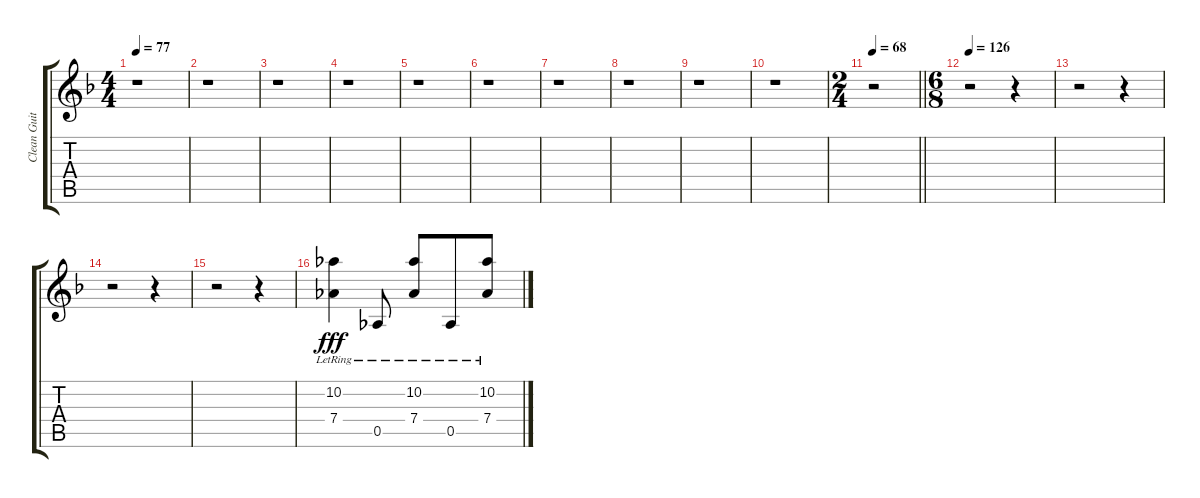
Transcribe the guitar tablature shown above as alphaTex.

\track ("Clean Guitar" "Clean Guit") {instrument acousticguitarsteel}
\staff {score tabs}
\tuning (Eb4 Bb3 Gb3 Db3 Ab2 Eb2) {hide}
\ts (4 4)
\tempo 77
\clef g2
\ks f
r.1{dy fff} |
r.1 |
r.1 |
r.1 |
r.1 |
r.1 |
r.1 |
r.1 |
r.1 |
r.1 |
\ts (2 4)
\tempo 68
\barLineRight lightlight
r.2 |
\ts (6 8)
\tempo 126
r.2 r.4 |
r.2 r.4 |
r.2 r.4 |
r.2 r.4 |
(10.2{lr} 7.4{lr}).4 0.5{lr}.8 (10.2{lr} 7.4{lr}).8 0.5{lr}.8 (10.2{lr} 7.4{lr}).8
